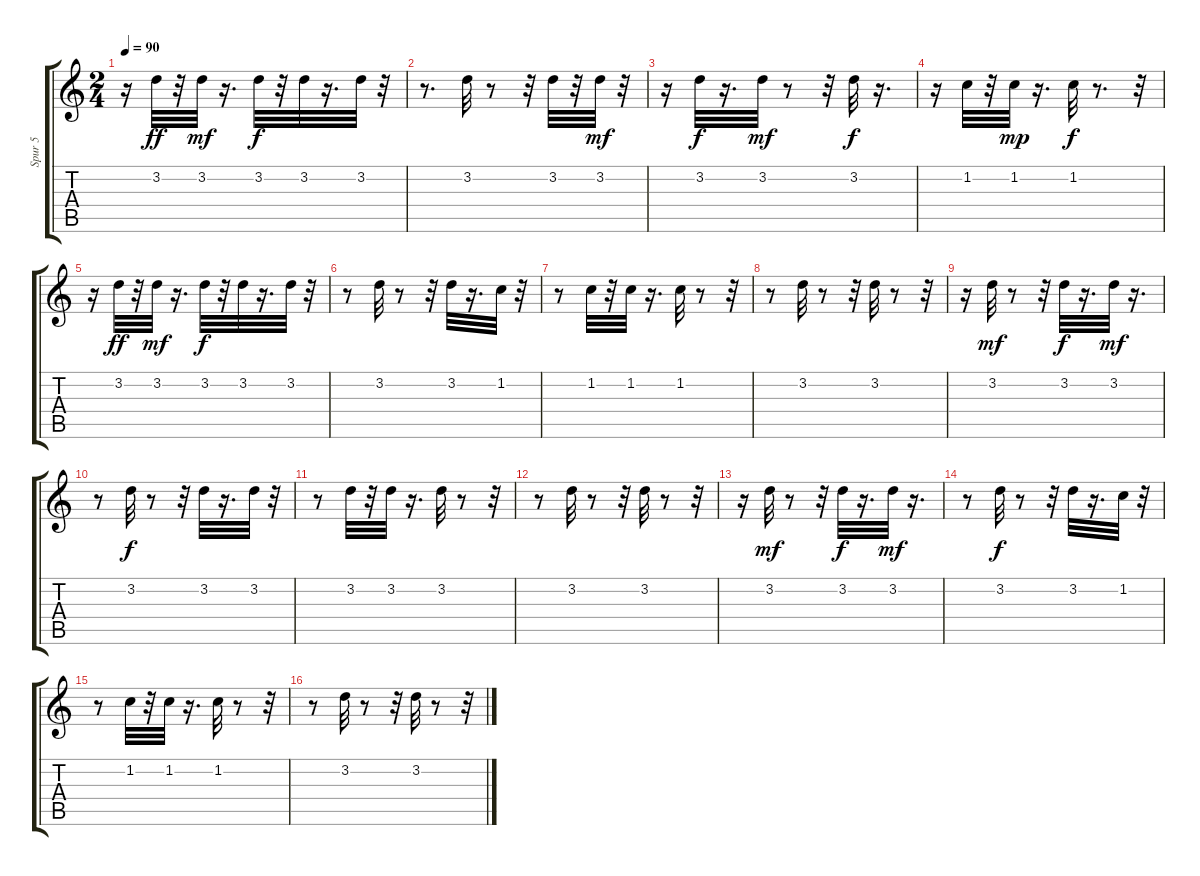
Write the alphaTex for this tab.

\track ("Spur 5" "Spur 5") {instrument electricguitarmuted}
\staff {score tabs}
\tuning (E4 B3 G3 D3 A2 E2) {hide}
\ts (2 4)
\tempo 90
\clef g2
\ks c
r.16{dy f} 3.2.32{dy ff} r.32 3.2.32{dy mf} r.16{d} 3.2.32{dy f} r.32 3.2.32 r.16{d} 3.2.32 r.32 |
r.8{d} 3.2.32 r.8 r.32 3.2.32 r.32 3.2.32{dy mf} r.32 |
r.16 3.2.32{dy f} r.16{d} 3.2.32{dy mf} r.8 r.32 3.2.32{dy f} r.16{d} |
r.16 1.2.32 r.32 1.2.32{dy mp} r.16{d} 1.2.32{dy f} r.8{d} r.32 |
r.16 3.2.32{dy ff} r.32 3.2.32{dy mf} r.16{d} 3.2.32{dy f} r.32 3.2.32 r.16{d} 3.2.32 r.32 |
r.8 3.2.32 r.8 r.32 3.2.32 r.16{d} 1.2.32 r.32 |
r.8 1.2.32 r.32 1.2.32 r.16{d} 1.2.32 r.8 r.32 |
r.8 3.2.32 r.8 r.32 3.2.32 r.8 r.32 |
r.16 3.2.32{dy mf} r.8 r.32 3.2.32{dy f} r.16{d} 3.2.32{dy mf} r.16{d} |
r.8 3.2.32{dy f} r.8 r.32 3.2.32 r.16{d} 3.2.32 r.32 |
r.8 3.2.32 r.32 3.2.32 r.16{d} 3.2.32 r.8 r.32 |
r.8 3.2.32 r.8 r.32 3.2.32 r.8 r.32 |
r.16 3.2.32{dy mf} r.8 r.32 3.2.32{dy f} r.16{d} 3.2.32{dy mf} r.16{d} |
r.8 3.2.32{dy f} r.8 r.32 3.2.32 r.16{d} 1.2.32 r.32 |
r.8 1.2.32 r.32 1.2.32 r.16{d} 1.2.32 r.8 r.32 |
r.8 3.2.32 r.8 r.32 3.2.32 r.8 r.32
